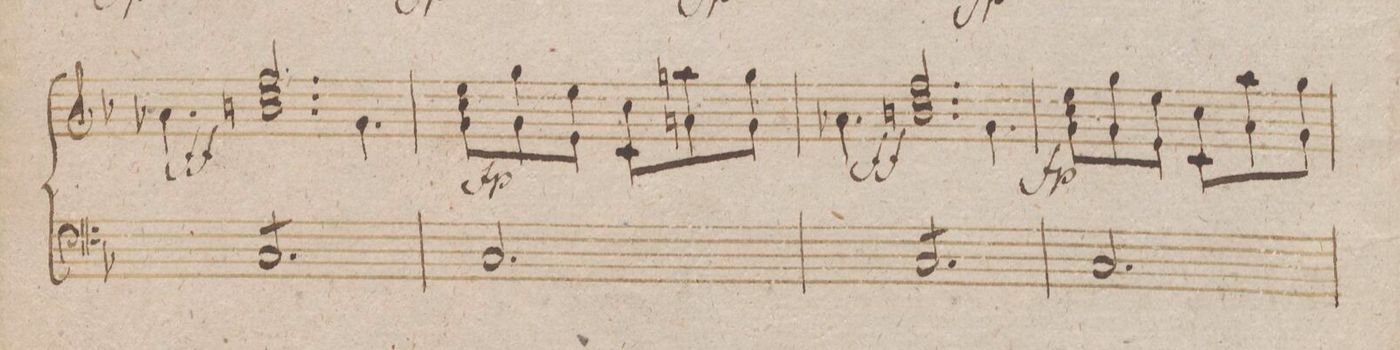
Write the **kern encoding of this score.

**kern
*I"Organo.
*clefF4
*k[b-]
*M6/8
*tremolo
8C/L
8C/
8C/
8C/
8C/
8C/J
=51
2.C/
=52
8C/L
8C/
8C/
8C/
8C/
8C/J
=53
2.C/
=54
*-
